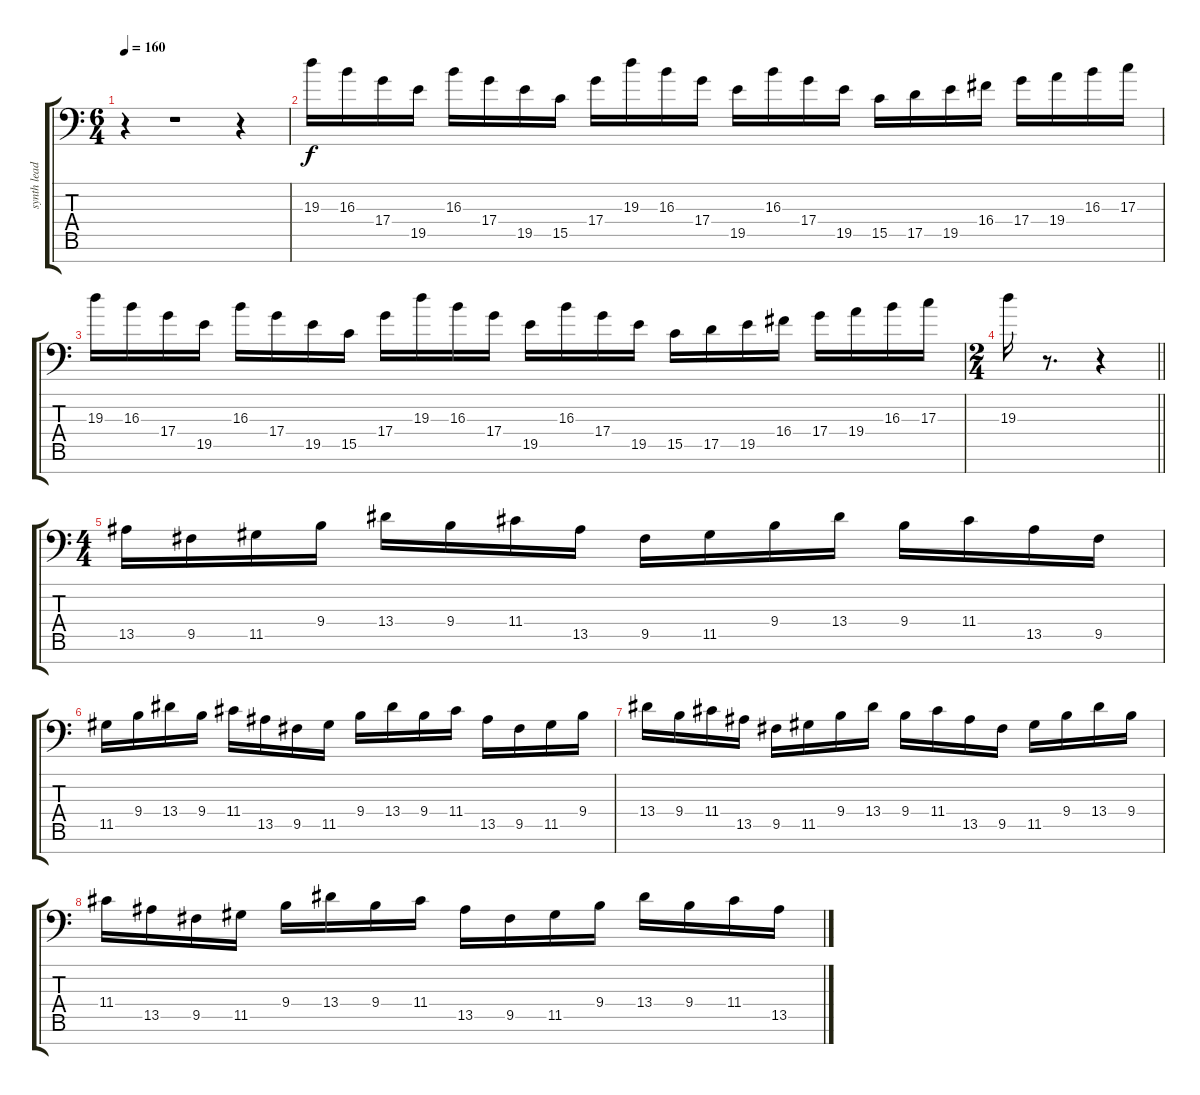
\track ("synth lead" "synth lead") {instrument lead8bassandlead}
\staff {score tabs}
\tuning (E4 B3 G3 D3 A2 E2 C-1) {hide}
\ts (6 4)
\tempo 160
\clef f4
\ks c
r.4{dy f} r.1 r.4 |
19.3.16 16.3.16 17.4.16 19.5.16 16.3.16 17.4.16 19.5.16 15.5.16 17.4.16 19.3.16 16.3.16 17.4.16 19.5.16 16.3.16 17.4.16 19.5.16 15.5.16 17.5.16 19.5.16 16.4.16 17.4.16 19.4.16 16.3.16 17.3.16 |
19.3.16 16.3.16 17.4.16 19.5.16 16.3.16 17.4.16 19.5.16 15.5.16 17.4.16 19.3.16 16.3.16 17.4.16 19.5.16 16.3.16 17.4.16 19.5.16 15.5.16 17.5.16 19.5.16 16.4.16 17.4.16 19.4.16 16.3.16 17.3.16 |
\ts (2 4)
\barLineRight lightlight
19.3.16 r.8{d} r.4 |
\ts (4 4)
13.5.16 9.5.16 11.5.16 9.4.16 13.4.16 9.4.16 11.4.16 13.5.16 9.5.16 11.5.16 9.4.16 13.4.16 9.4.16 11.4.16 13.5.16 9.5.16 |
11.5.16 9.4.16 13.4.16 9.4.16 11.4.16 13.5.16 9.5.16 11.5.16 9.4.16 13.4.16 9.4.16 11.4.16 13.5.16 9.5.16 11.5.16 9.4.16 |
13.4.16 9.4.16 11.4.16 13.5.16 9.5.16 11.5.16 9.4.16 13.4.16 9.4.16 11.4.16 13.5.16 9.5.16 11.5.16 9.4.16 13.4.16 9.4.16 |
11.4.16 13.5.16 9.5.16 11.5.16 9.4.16 13.4.16 9.4.16 11.4.16 13.5.16 9.5.16 11.5.16 9.4.16 13.4.16 9.4.16 11.4.16 13.5.16
